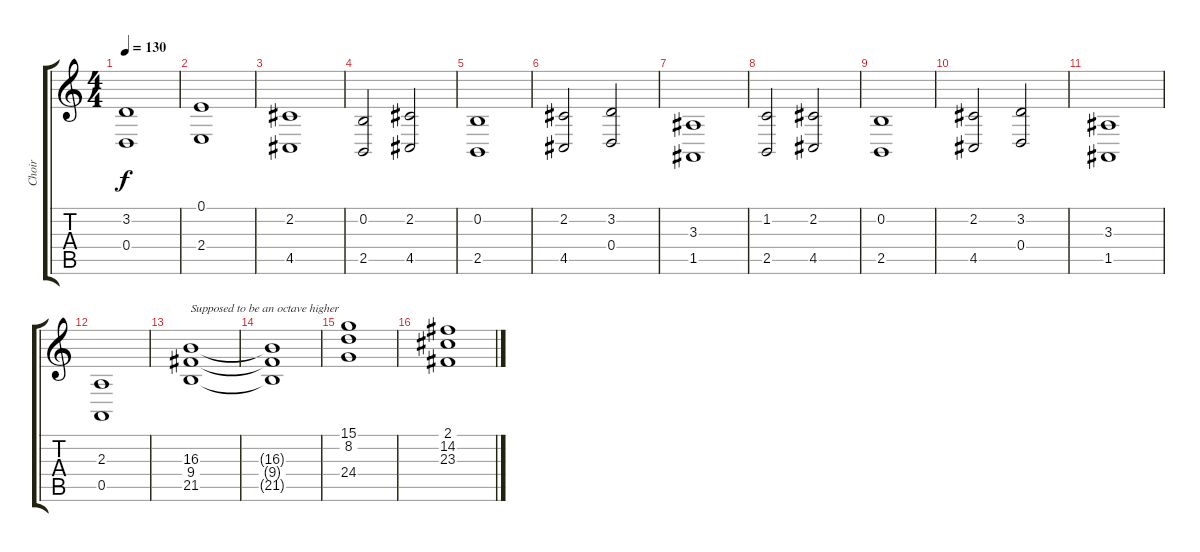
\track ("Choir" "Choir") {instrument choiraahs}
\staff {score tabs}
\tuning (E4 B3 G3 D3 A2 E2) {hide}
\ts (4 4)
\tempo 130
\clef g2
\ks c
(3.2 0.4).1{dy f} |
(0.1 2.4).1 |
(2.2 4.5).1 |
(0.2 2.5).2 (2.2 4.5).2 |
(0.2 2.5).1 |
(2.2 4.5).2 (3.2 0.4).2 |
(3.3 1.5).1 |
(1.2 2.5).2 (2.2 4.5).2 |
(0.2 2.5).1 |
(2.2 4.5).2 (3.2 0.4).2 |
(3.3 1.5).1 |
(2.3 0.5).1 |
(16.3 9.4 21.5).1{txt "Supposed to be an octave higher" volume 16} |
(16.3{t} 9.4{t} 21.5{t}).1 |
(15.1 8.2 24.4).1 |
(2.1 14.2 23.3).1
